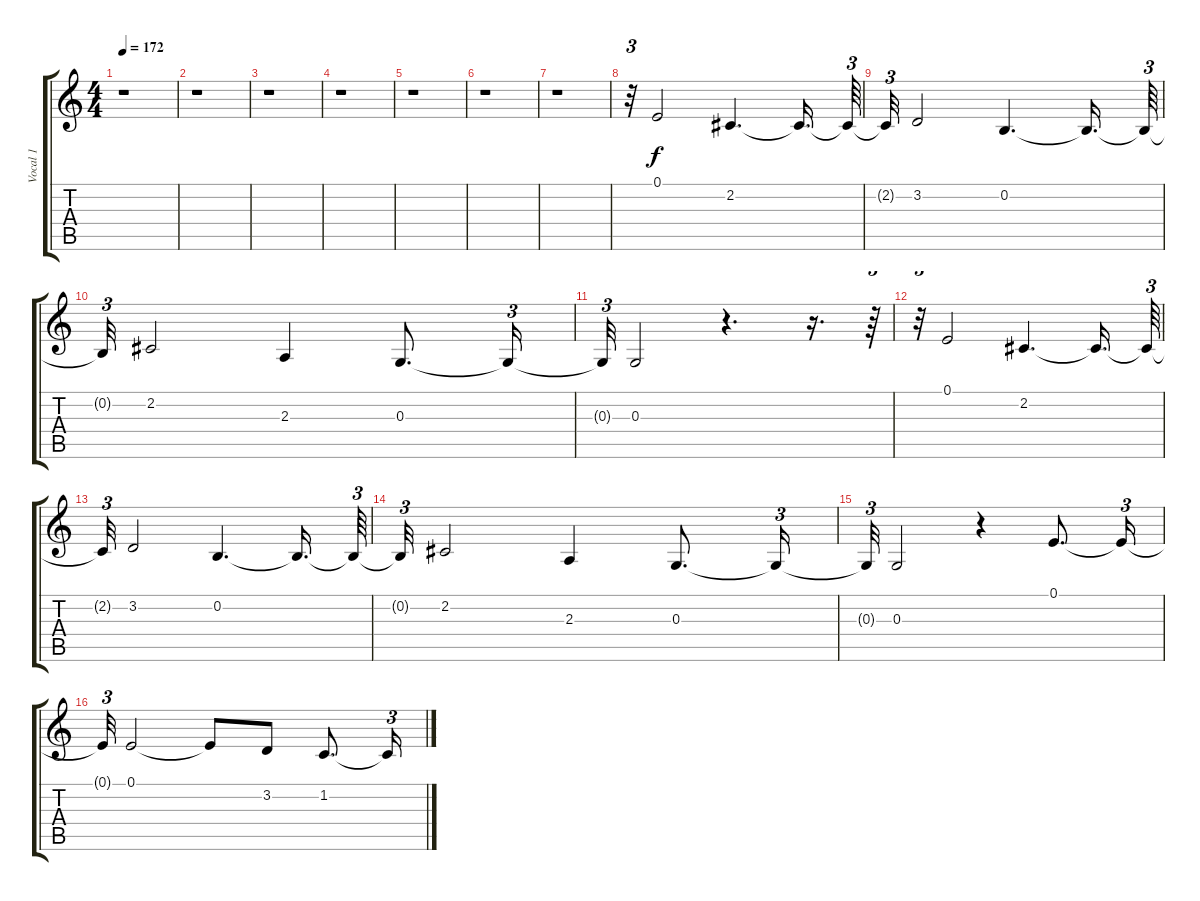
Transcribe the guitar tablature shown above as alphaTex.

\track ("Vocal 1" "Vocal 1") {instrument lead2sawtooth}
\staff {score tabs}
\tuning (E4 B3 G3 D3 A2 E2) {hide}
\ts (4 4)
\tempo 172
\clef g2
\ks c
r.1{dy f} |
r.1 |
r.1 |
r.1 |
r.1 |
r.1 |
r.1 |
r.32{tu (3 2)} 0.1.2 2.2.4{d} 2.2{t}.16{d} 2.2{t}.64{tu (3 2)} |
2.2{t}.32{tu (3 2)} 3.2.2 0.2.4{d} 0.2{t}.16{d} 0.2{t}.64{tu (3 2)} |
0.2{t}.32{tu (3 2)} 2.2.2 2.3.4 0.3.8{d} 0.3{t}.16{tu (3 2)} |
0.3{t}.32{tu (3 2)} 0.3.2 r.4{d} r.16{d} r.64{tu (3 2)} |
r.32{tu (3 2)} 0.1.2 2.2.4{d} 2.2{t}.16{d} 2.2{t}.64{tu (3 2)} |
2.2{t}.32{tu (3 2)} 3.2.2 0.2.4{d} 0.2{t}.16{d} 0.2{t}.64{tu (3 2)} |
0.2{t}.32{tu (3 2)} 2.2.2 2.3.4 0.3.8{d} 0.3{t}.16{tu (3 2)} |
0.3{t}.32{tu (3 2)} 0.3.2 r.4 0.1.8{d} 0.1{t}.16{tu (3 2)} |
0.1{t}.32{tu (3 2)} 0.1.2 0.1{t}.8 3.2.8 1.2.8{d} 1.2{t}.16{tu (3 2)}
